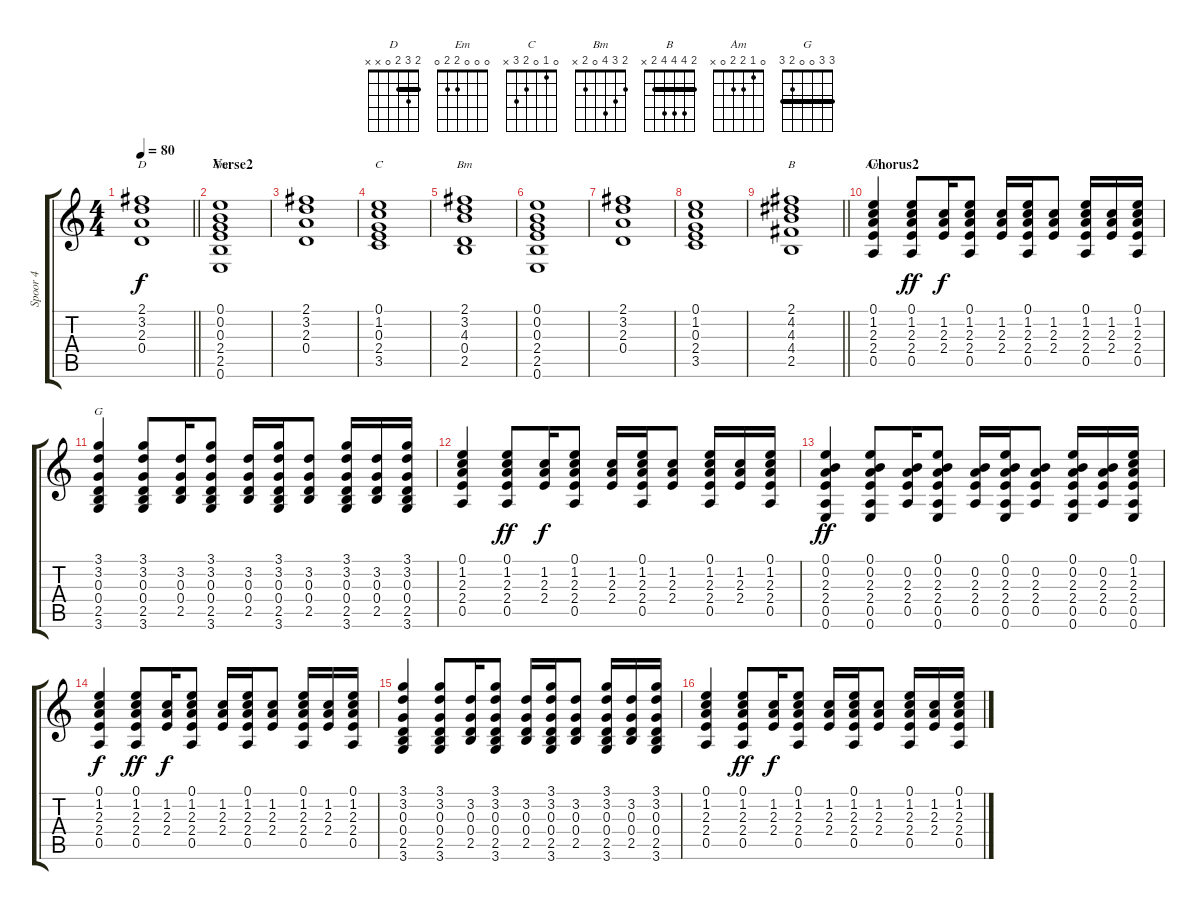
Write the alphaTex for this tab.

\track ("Spoor 4" "Spoor 4") {instrument acousticguitarsteel}
\staff {score tabs}
\tuning (E4 B3 G3 D3 A2 E2) {hide}
\chord ("D" 2 3 2 0 x x) {barre 2}
\chord ("Em" 0 0 0 2 2 0)
\chord ("C" 0 1 0 2 3 x)
\chord ("Bm" 2 3 4 0 2 x)
\chord ("B" 2 4 4 4 2 x) {barre 2}
\chord ("Am" 0 1 2 2 0 x)
\chord ("G" 3 3 0 0 2 3) {barre 3}
\ts (4 4)
\tempo 80
\clef g2
\barLineRight lightlight
\ks c
(2.1 3.2 2.3 0.4).1{ch "D" dy f} |
\section ("" "Verse2")
(0.1 0.2 0.3 2.4 2.5 0.6).1{ch "Em"} |
(2.1 3.2 2.3 0.4).1 |
(0.1 1.2 0.3 2.4 3.5).1{ch "C"} |
(2.1 3.2 4.3 0.4 2.5).1{ch "Bm"} |
(0.1 0.2 0.3 2.4 2.5 0.6).1 |
(2.1 3.2 2.3 0.4).1 |
(0.1 1.2 0.3 2.4 3.5).1 |
\barLineRight lightlight
(2.1 4.2 4.3 4.4 2.5).1{ch "B"} |
\section ("" "Chorus2")
(0.1 1.2 2.3 2.4 0.5).4{ch "Am"} (0.1 1.2 2.3 2.4 0.5).8{dy ff} (1.2 2.3 2.4).16{dy f} (0.1 1.2 2.3 2.4 0.5).8 (1.2 2.3 2.4).16 (0.1 1.2 2.3 2.4 0.5).16 (1.2 2.3 2.4).8 (0.1 1.2 2.3 2.4 0.5).16 (1.2 2.3 2.4).16 (0.1 1.2 2.3 2.4 0.5).16 |
(3.1 3.2 0.3 0.4 2.5 3.6).4{ch "G"} (3.1 3.2 0.3 0.4 2.5 3.6).8 (3.2 0.3 0.4 2.5).16 (3.1 3.2 0.3 0.4 2.5 3.6).8 (3.2 0.3 0.4 2.5).16 (3.1 3.2 0.3 0.4 2.5 3.6).16 (3.2 0.3 0.4 2.5).8 (3.1 3.2 0.3 0.4 2.5 3.6).16 (3.2 0.3 0.4 2.5).16 (3.1 3.2 0.3 0.4 2.5 3.6).16 |
(0.1 1.2 2.3 2.4 0.5).4 (0.1 1.2 2.3 2.4 0.5).8{dy ff} (1.2 2.3 2.4).16{dy f} (0.1 1.2 2.3 2.4 0.5).8 (1.2 2.3 2.4).16 (0.1 1.2 2.3 2.4 0.5).16 (1.2 2.3 2.4).8 (0.1 1.2 2.3 2.4 0.5).16 (1.2 2.3 2.4).16 (0.1 1.2 2.3 2.4 0.5).16 |
(0.1 0.2 2.3 2.4 0.5 0.6).4{dy ff} (0.1 0.2 2.3 2.4 0.5 0.6).8 (0.2 2.3 2.4 0.5).16 (0.1 0.2 2.3 2.4 0.5 0.6).8 (0.2 2.3 2.4 0.5).16 (0.1 0.2 2.3 2.4 0.5 0.6).16 (0.2 2.3 2.4 0.5).8 (0.1 0.2 2.3 2.4 0.5 0.6).16 (0.2 2.3 2.4 0.5).16 (0.1 1.2 2.3 2.4 0.5 0.6).16 |
(0.1 1.2 2.3 2.4 0.5).4{dy f} (0.1 1.2 2.3 2.4 0.5).8{dy ff} (1.2 2.3 2.4).16{dy f} (0.1 1.2 2.3 2.4 0.5).8 (1.2 2.3 2.4).16 (0.1 1.2 2.3 2.4 0.5).16 (1.2 2.3 2.4).8 (0.1 1.2 2.3 2.4 0.5).16 (1.2 2.3 2.4).16 (0.1 1.2 2.3 2.4 0.5).16 |
(3.1 3.2 0.3 0.4 2.5 3.6).4 (3.1 3.2 0.3 0.4 2.5 3.6).8 (3.2 0.3 0.4 2.5).16 (3.1 3.2 0.3 0.4 2.5 3.6).8 (3.2 0.3 0.4 2.5).16 (3.1 3.2 0.3 0.4 2.5 3.6).16 (3.2 0.3 0.4 2.5).8 (3.1 3.2 0.3 0.4 2.5 3.6).16 (3.2 0.3 0.4 2.5).16 (3.1 3.2 0.3 0.4 2.5 3.6).16 |
(0.1 1.2 2.3 2.4 0.5).4 (0.1 1.2 2.3 2.4 0.5).8{dy ff} (1.2 2.3 2.4).16{dy f} (0.1 1.2 2.3 2.4 0.5).8 (1.2 2.3 2.4).16 (0.1 1.2 2.3 2.4 0.5).16 (1.2 2.3 2.4).8 (0.1 1.2 2.3 2.4 0.5).16 (1.2 2.3 2.4).16 (0.1 1.2 2.3 2.4 0.5).16
